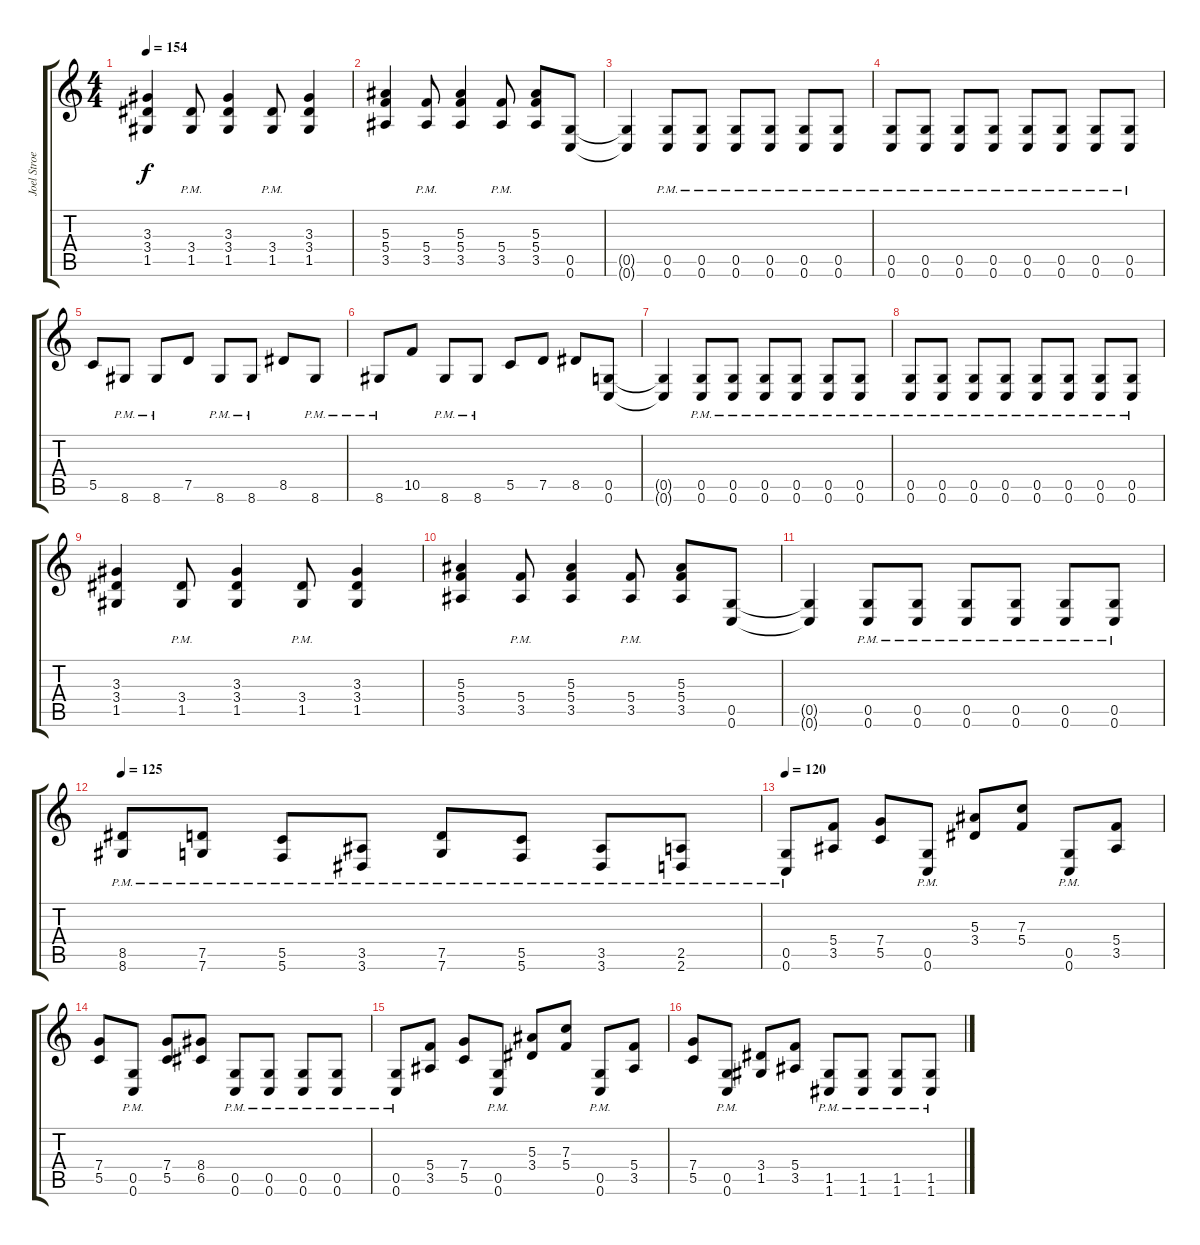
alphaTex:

\track ("Joel Stroetzel" "Joel Stroe") {instrument distortionguitar}
\staff {score tabs}
\tuning (D4 A3 F3 C3 G2 C2) {hide}
\ts (4 4)
\tempo 154
\clef g2
\ks c
(3.3 3.4 1.5).4{dy f} (3.4{pm} 1.5{pm}).8 (3.3 3.4 1.5).4 (3.4{pm} 1.5{pm}).8 (3.3 3.4 1.5).4 |
(5.3 5.4 3.5).4 (5.4{pm} 3.5{pm}).8 (5.3 5.4 3.5).4 (5.4{pm} 3.5{pm}).8 (5.3 5.4 3.5).8 (0.5 0.6).8 |
(0.5{t} 0.6{t}).4 (0.5{pm} 0.6{pm}).8 (0.5{pm} 0.6{pm}).8 (0.5{pm} 0.6{pm}).8 (0.5{pm} 0.6{pm}).8 (0.5{pm} 0.6{pm}).8 (0.5{pm} 0.6{pm}).8 |
(0.5{pm} 0.6{pm}).8 (0.5{pm} 0.6{pm}).8 (0.5{pm} 0.6{pm}).8 (0.5{pm} 0.6{pm}).8 (0.5{pm} 0.6{pm}).8 (0.5{pm} 0.6{pm}).8 (0.5{pm} 0.6{pm}).8 (0.5{pm} 0.6{pm}).8 |
5.5.8 8.6{pm}.8 8.6{pm}.8 7.5.8 8.6{pm}.8 8.6{pm}.8 8.5.8 8.6{pm}.8 |
8.6{pm}.8 10.5.8 8.6{pm}.8 8.6{pm}.8 5.5.8 7.5.8 8.5.8 (0.5 0.6).8 |
(0.5{t} 0.6{t}).4 (0.5{pm} 0.6{pm}).8 (0.5{pm} 0.6{pm}).8 (0.5{pm} 0.6{pm}).8 (0.5{pm} 0.6{pm}).8 (0.5{pm} 0.6{pm}).8 (0.5{pm} 0.6{pm}).8 |
(0.5{pm} 0.6{pm}).8 (0.5{pm} 0.6{pm}).8 (0.5{pm} 0.6{pm}).8 (0.5{pm} 0.6{pm}).8 (0.5{pm} 0.6{pm}).8 (0.5{pm} 0.6{pm}).8 (0.5{pm} 0.6{pm}).8 (0.5{pm} 0.6{pm}).8 |
(3.3 3.4 1.5).4 (3.4{pm} 1.5{pm}).8 (3.3 3.4 1.5).4 (3.4{pm} 1.5{pm}).8 (3.3 3.4 1.5).4 |
(5.3 5.4 3.5).4 (5.4{pm} 3.5{pm}).8 (5.3 5.4 3.5).4 (5.4{pm} 3.5{pm}).8 (5.3 5.4 3.5).8 (0.5 0.6).8 |
(0.5{t} 0.6{t}).4 (0.5{pm} 0.6{pm}).8 (0.5{pm} 0.6{pm}).8 (0.5{pm} 0.6{pm}).8 (0.5{pm} 0.6{pm}).8 (0.5{pm} 0.6{pm}).8 (0.5{pm} 0.6{pm}).8 |
\tempo 125
(8.5{pm} 8.6{pm}).8 (7.5{pm} 7.6{pm}).8 (5.5{pm} 5.6{pm}).8 (3.5{pm} 3.6{pm}).8 (7.5{pm} 7.6{pm}).8 (5.5{pm} 5.6{pm}).8 (3.5{pm} 3.6{pm}).8 (2.5{pm} 2.6{pm}).8 |
\tempo 120
(0.5{pm} 0.6{pm}).8 (5.4 3.5).8 (7.4 5.5).8 (0.5{pm} 0.6{pm}).8 (5.3 3.4).8 (7.3 5.4).8 (0.5{pm} 0.6{pm}).8 (5.4 3.5).8 |
(7.4 5.5).8 (0.5{pm} 0.6{pm}).8 (7.4 5.5).8 (8.4 6.5).8 (0.5{pm} 0.6{pm}).8 (0.5{pm} 0.6{pm}).8 (0.5{pm} 0.6{pm}).8 (0.5{pm} 0.6{pm}).8 |
(0.5{pm} 0.6{pm}).8 (5.4 3.5).8 (7.4 5.5).8 (0.5{pm} 0.6{pm}).8 (5.3 3.4).8 (7.3 5.4).8 (0.5{pm} 0.6{pm}).8 (5.4 3.5).8 |
(7.4 5.5).8 (0.5{pm} 0.6{pm}).8 (3.4 1.5).8 (5.4 3.5).8 (1.5{pm} 1.6{pm}).8 (1.5{pm} 1.6{pm}).8 (1.5{pm} 1.6{pm}).8 (1.5{pm} 1.6{pm}).8
